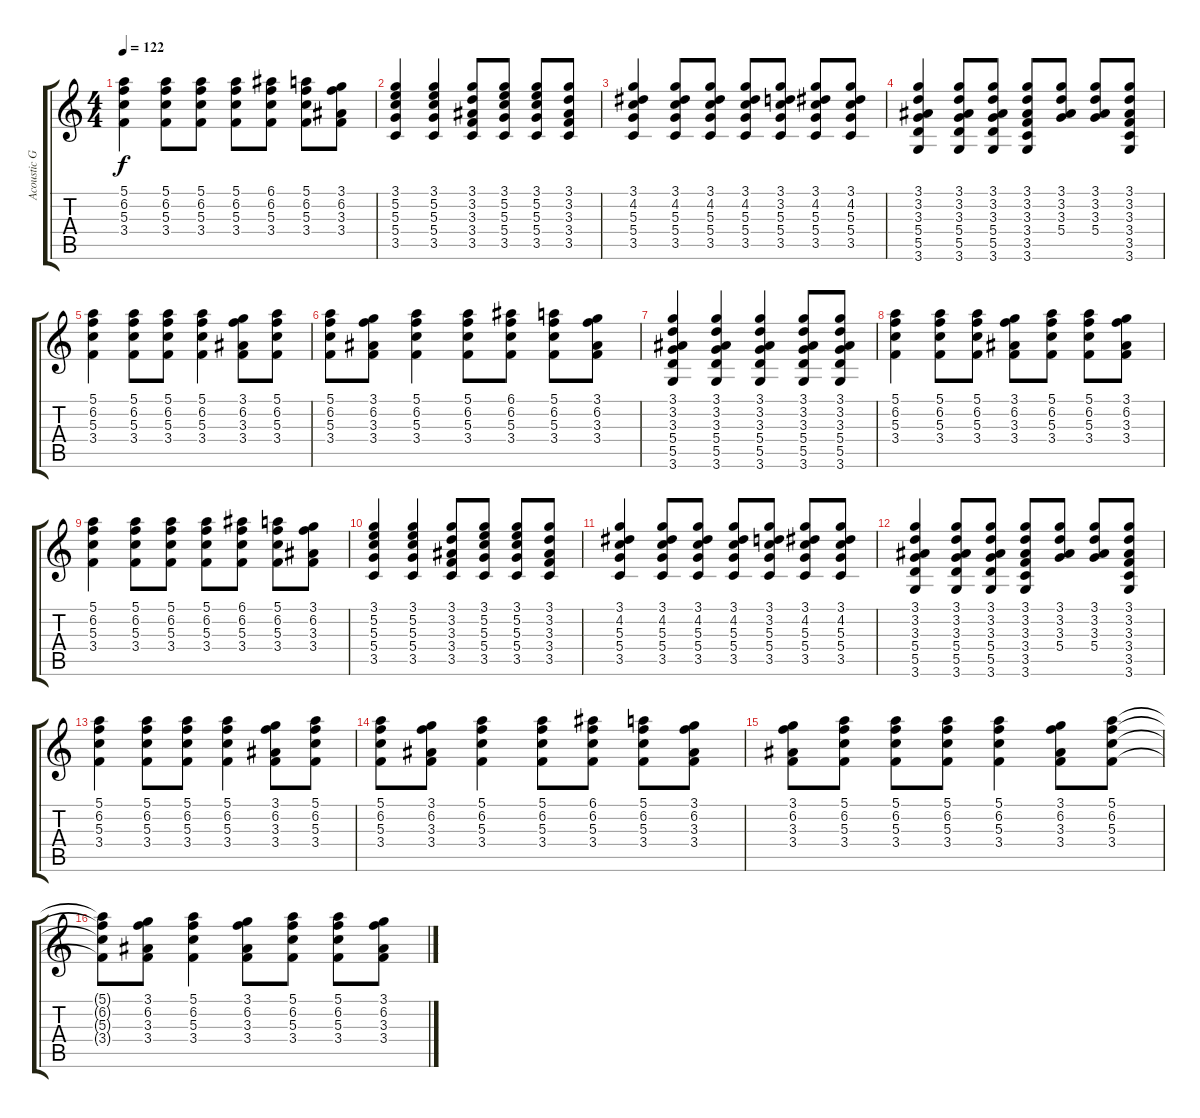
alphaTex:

\track ("Acoustic Guitar" "Acoustic G") {instrument acousticguitarsteel}
\staff {score tabs}
\tuning (E4 B3 G3 D3 A2 E2) {hide}
\ts (4 4)
\tempo 122
\clef g2
\ks c
(5.1 6.2 5.3 3.4).4{dy f} (5.1 6.2 5.3 3.4).8 (5.1 6.2 5.3 3.4).8 (5.1 6.2 5.3 3.4).8 (6.1 6.2 5.3 3.4).8 (5.1 6.2 5.3 3.4).8 (3.1 6.2 3.3 3.4).8 |
(3.1 5.2 5.3 5.4 3.5).4 (3.1 5.2 5.3 5.4 3.5).4 (3.1 3.2 3.3 3.4 3.5).8 (3.1 5.2 5.3 5.4 3.5).8 (3.1 5.2 5.3 5.4 3.5).8 (3.1 3.2 3.3 3.4 3.5).8 |
(3.1 4.2 5.3 5.4 3.5).4 (3.1 4.2 5.3 5.4 3.5).8 (3.1 4.2 5.3 5.4 3.5).8 (3.1 4.2 5.3 5.4 3.5).8 (3.1 3.2 5.3 5.4 3.5).8 (3.1 4.2 5.3 5.4 3.5).8 (3.1 4.2 5.3 5.4 3.5).8 |
(3.1 3.2 3.3 5.4 5.5 3.6).4 (3.1 3.2 3.3 5.4 5.5 3.6).8 (3.1 3.2 3.3 5.4 5.5 3.6).8 (3.1 3.2 3.3 3.4 3.5 3.6).8 (3.1 3.2 3.3 5.4).8 (3.1 3.2 3.3 5.4).8 (3.1 3.2 3.3 3.4 3.5 3.6).8 |
(5.1 6.2 5.3 3.4).4 (5.1 6.2 5.3 3.4).8 (5.1 6.2 5.3 3.4).8 (5.1 6.2 5.3 3.4).4 (3.1 6.2 3.3 3.4).8 (5.1 6.2 5.3 3.4).8 |
(5.1 6.2 5.3 3.4).8 (3.1 6.2 3.3 3.4).8 (5.1 6.2 5.3 3.4).4 (5.1 6.2 5.3 3.4).8 (6.1 6.2 5.3 3.4).8 (5.1 6.2 5.3 3.4).8 (3.1 6.2 3.3 3.4).8 |
(3.1 3.2 3.3 5.4 5.5 3.6).4 (3.1 3.2 3.3 5.4 5.5 3.6).4 (3.1 3.2 3.3 5.4 5.5 3.6).4 (3.1 3.2 3.3 5.4 5.5 3.6).8 (3.1 3.2 3.3 5.4 5.5 3.6).8 |
(5.1 6.2 5.3 3.4).4 (5.1 6.2 5.3 3.4).8 (5.1 6.2 5.3 3.4).8 (3.1 6.2 3.3 3.4).8 (5.1 6.2 5.3 3.4).8 (5.1 6.2 5.3 3.4).8 (3.1 6.2 3.3 3.4).8 |
(5.1 6.2 5.3 3.4).4 (5.1 6.2 5.3 3.4).8 (5.1 6.2 5.3 3.4).8 (5.1 6.2 5.3 3.4).8 (6.1 6.2 5.3 3.4).8 (5.1 6.2 5.3 3.4).8 (3.1 6.2 3.3 3.4).8 |
(3.1 5.2 5.3 5.4 3.5).4 (3.1 5.2 5.3 5.4 3.5).4 (3.1 3.2 3.3 3.4 3.5).8 (3.1 5.2 5.3 5.4 3.5).8 (3.1 5.2 5.3 5.4 3.5).8 (3.1 3.2 3.3 3.4 3.5).8 |
(3.1 4.2 5.3 5.4 3.5).4 (3.1 4.2 5.3 5.4 3.5).8 (3.1 4.2 5.3 5.4 3.5).8 (3.1 4.2 5.3 5.4 3.5).8 (3.1 3.2 5.3 5.4 3.5).8 (3.1 4.2 5.3 5.4 3.5).8 (3.1 4.2 5.3 5.4 3.5).8 |
(3.1 3.2 3.3 5.4 5.5 3.6).4 (3.1 3.2 3.3 5.4 5.5 3.6).8 (3.1 3.2 3.3 5.4 5.5 3.6).8 (3.1 3.2 3.3 3.4 3.5 3.6).8 (3.1 3.2 3.3 5.4).8 (3.1 3.2 3.3 5.4).8 (3.1 3.2 3.3 3.4 3.5 3.6).8 |
(5.1 6.2 5.3 3.4).4 (5.1 6.2 5.3 3.4).8 (5.1 6.2 5.3 3.4).8 (5.1 6.2 5.3 3.4).4 (3.1 6.2 3.3 3.4).8 (5.1 6.2 5.3 3.4).8 |
(5.1 6.2 5.3 3.4).8 (3.1 6.2 3.3 3.4).8 (5.1 6.2 5.3 3.4).4 (5.1 6.2 5.3 3.4).8 (6.1 6.2 5.3 3.4).8 (5.1 6.2 5.3 3.4).8 (3.1 6.2 3.3 3.4).8 |
(3.1 6.2 3.3 3.4).8 (5.1 6.2 5.3 3.4).8 (5.1 6.2 5.3 3.4).8 (5.1 6.2 5.3 3.4).8 (5.1 6.2 5.3 3.4).4 (3.1 6.2 3.3 3.4).8 (5.1 6.2 5.3 3.4).8 |
(5.1{t} 6.2{t} 5.3{t} 3.4{t}).8 (3.1 6.2 3.3 3.4).8 (5.1 6.2 5.3 3.4).4 (3.1 6.2 3.3 3.4).8 (5.1 6.2 5.3 3.4).8 (5.1 6.2 5.3 3.4).8 (3.1 6.2 3.3 3.4).8
